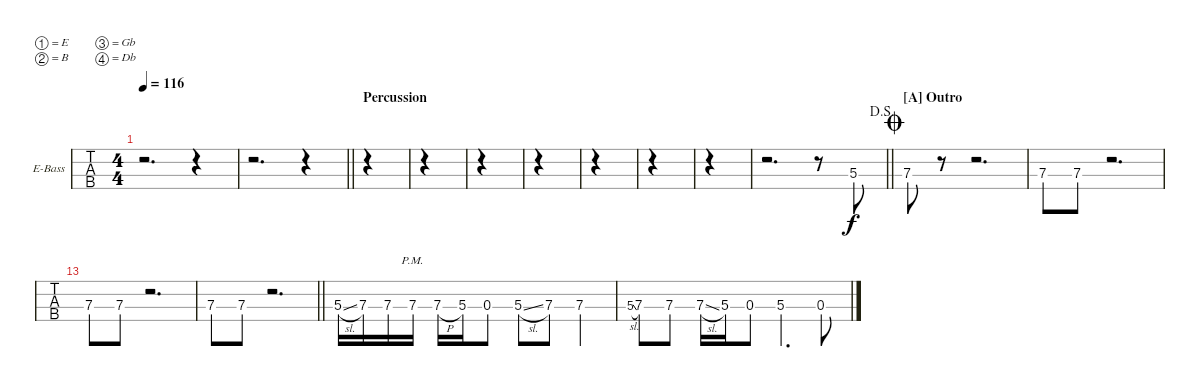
\bracketExtendMode nobrackets
\firstSystemTrackNameOrientation horizontal
\otherSystemsTrackNameOrientation horizontal
\defaultBarNumberDisplay FirstOfSystem
\track ("Bass " "E-Bass") {instrument electricbassfinger}
\staff {tabs}
\tuning (E2 B1 Gb1 Db1)
\ts (4 4)
\tempo 116
\clef f4
\ks c
r.2{d dy f} r.4 |
\barLineRight lightlight
r.2{d} r.4 |
\section ("" "Percussion")
\clef g2
|
|
|
|
|
|
|
\jump dalsegno
\barLineRight lightlight
r.2{d} r.8 5.3{ac}.8 |
\section ("A" "Outro")
\jump coda
\clef f4
7.3.8 r.8 r.2{d} |
7.3.8 7.3.8 r.2{d} |
7.3.8 7.3.8 r.2{d} |
\barLineRight lightlight
7.3.8 7.3.8 r.2{d} |
5.3{sl}.16 7.3.16 7.3.16 7.3{pm}.16 7.3{h}.16 5.3.16 0.3.8 5.3{sl}.8 7.3.8 7.3.4 |
5.3{sl}.8{gr onbeat} 7.3.8 7.3.8 7.3{sl}.16 5.3.16 0.3.8 5.3.4{d} 0.3.8
